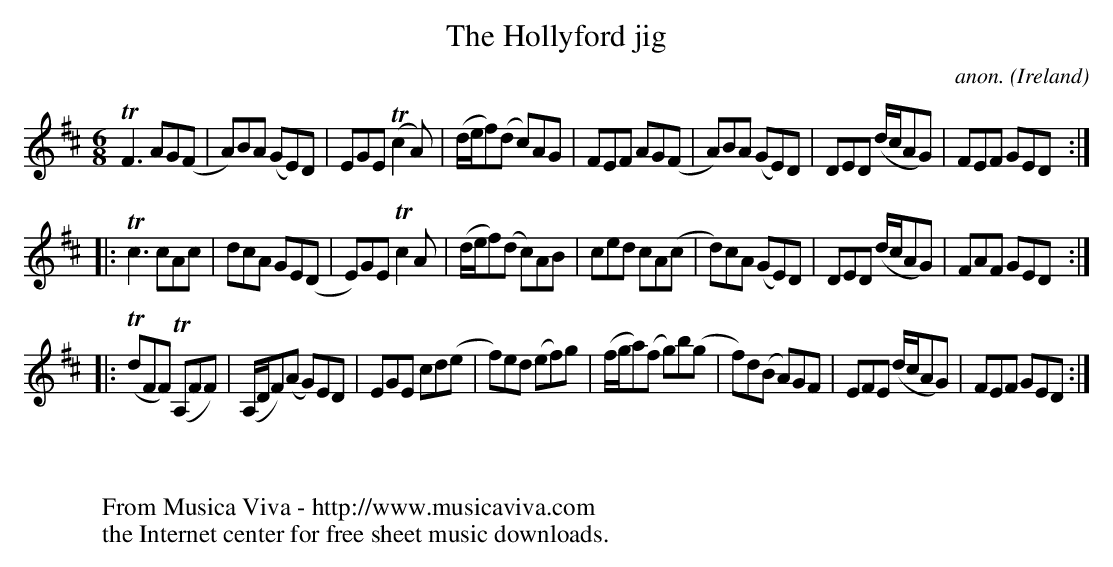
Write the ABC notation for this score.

X:1
T:The Hollyford jig
C:anon.
O:Ireland
m:Tn = (3n/o/n/
m:Tn2 = (3n/o/n/ m/n/
m:Tn3 = n(3n/o/n/ m/n/
M:6/8
L:1/8
K:D
TF3 AG(F|A)BA (GE)D|EGE (Tc2A)|(d/e/f)(d c)AG|FEF AG(F|A)BA (GE)D|DED (d/c/AG)|FEF GED:|
|:Tc3 cAc|dcA GE(D|E)GE Tc2A|(d/e/f)(d c)AB|ced cA(c|d)cA (GE)D|DED (d/c/AG)|FAF GED:|
|:(TdFF) (TA,FF)|(A,/D/F)(A G)ED|EGE cd(e|f)ed (ef)g|(f/g/a)(f g)b(g|f)d(B A)GF|EFE (d/c/AG)|FEF GED:|
W:
W:
W: From Musica Viva - http://www.musicaviva.com
W: the Internet center for free sheet music downloads.
